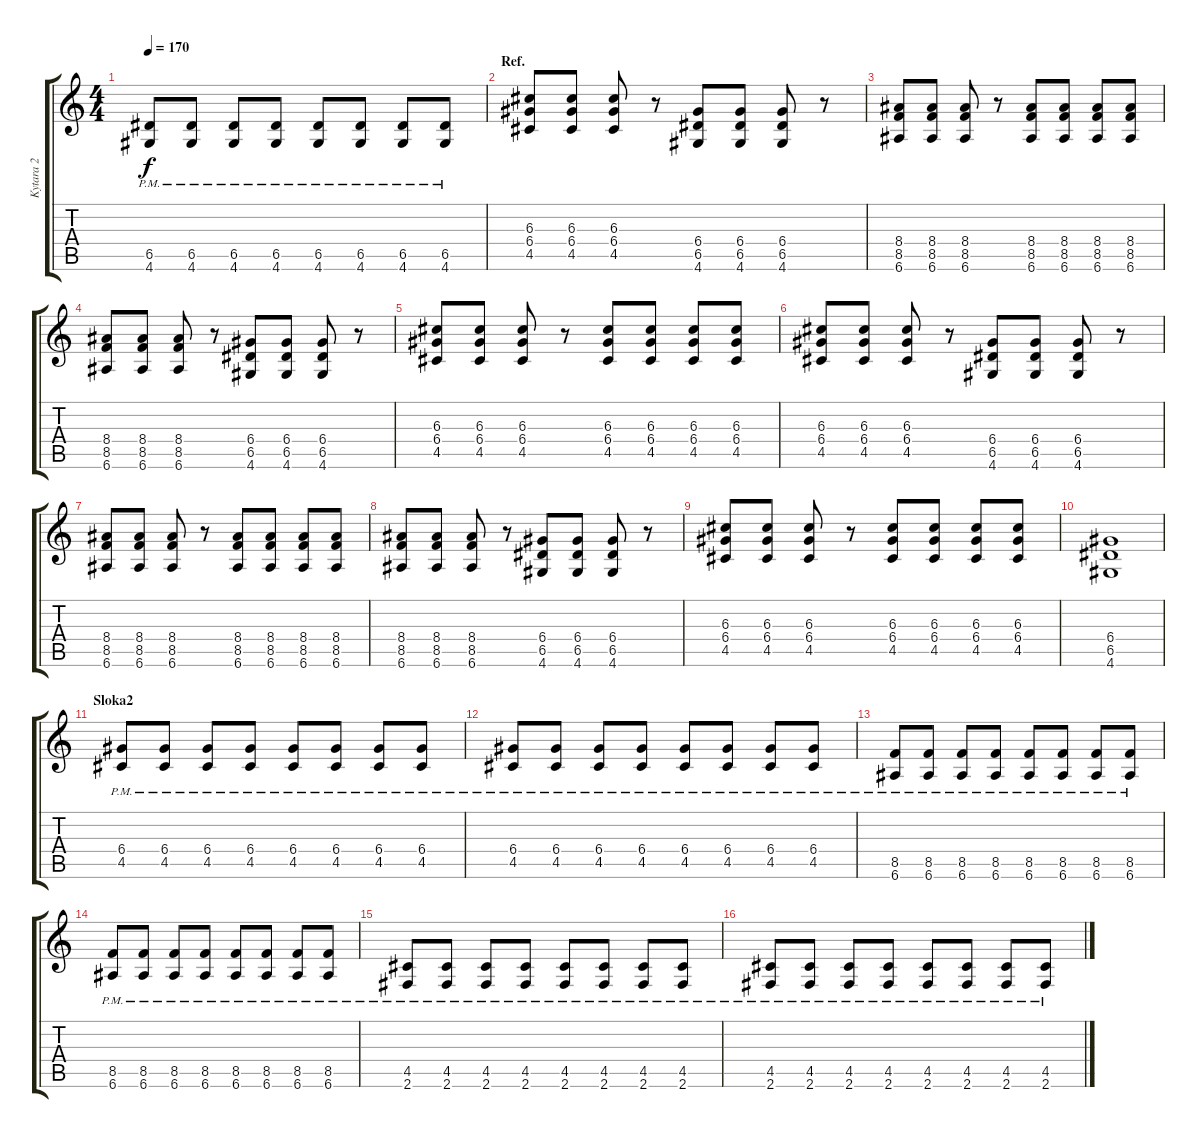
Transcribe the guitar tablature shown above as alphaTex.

\track ("Kytara 2" "Kytara 2") {instrument distortionguitar}
\staff {score tabs}
\tuning (E4 B3 G3 D3 A2 E2) {hide}
\ts (4 4)
\tempo 170
\clef g2
\ks c
(6.5{pm} 4.6{pm}).8{dy f} (6.5{pm} 4.6{pm}).8 (6.5{pm} 4.6{pm}).8 (6.5{pm} 4.6{pm}).8 (6.5{pm} 4.6{pm}).8 (6.5{pm} 4.6{pm}).8 (6.5{pm} 4.6{pm}).8 (6.5{pm} 4.6{pm}).8 |
\section ("" "Ref.")
(6.3 6.4 4.5).8 (6.3 6.4 4.5).8 (6.3 6.4 4.5).8 r.8 (6.4 6.5 4.6).8 (6.4 6.5 4.6).8 (6.4 6.5 4.6).8 r.8 |
(8.4 8.5 6.6).8 (8.4 8.5 6.6).8 (8.4 8.5 6.6).8 r.8 (8.4 8.5 6.6).8 (8.4 8.5 6.6).8 (8.4 8.5 6.6).8 (8.4 8.5 6.6).8 |
(8.4 8.5 6.6).8 (8.4 8.5 6.6).8 (8.4 8.5 6.6).8 r.8 (6.4 6.5 4.6).8 (6.4 6.5 4.6).8 (6.4 6.5 4.6).8 r.8 |
(6.3 6.4 4.5).8 (6.3 6.4 4.5).8 (6.3 6.4 4.5).8 r.8 (6.3 6.4 4.5).8 (6.3 6.4 4.5).8 (6.3 6.4 4.5).8 (6.3 6.4 4.5).8 |
(6.3 6.4 4.5).8 (6.3 6.4 4.5).8 (6.3 6.4 4.5).8 r.8 (6.4 6.5 4.6).8 (6.4 6.5 4.6).8 (6.4 6.5 4.6).8 r.8 |
(8.4 8.5 6.6).8 (8.4 8.5 6.6).8 (8.4 8.5 6.6).8 r.8 (8.4 8.5 6.6).8 (8.4 8.5 6.6).8 (8.4 8.5 6.6).8 (8.4 8.5 6.6).8 |
(8.4 8.5 6.6).8 (8.4 8.5 6.6).8 (8.4 8.5 6.6).8 r.8 (6.4 6.5 4.6).8 (6.4 6.5 4.6).8 (6.4 6.5 4.6).8 r.8 |
(6.3 6.4 4.5).8 (6.3 6.4 4.5).8 (6.3 6.4 4.5).8 r.8 (6.3 6.4 4.5).8 (6.3 6.4 4.5).8 (6.3 6.4 4.5).8 (6.3 6.4 4.5).8 |
(6.4 6.5 4.6).1 |
\section ("" "Sloka2")
(6.4{pm} 4.5{pm}).8 (6.4{pm} 4.5{pm}).8 (6.4{pm} 4.5{pm}).8 (6.4{pm} 4.5{pm}).8 (6.4{pm} 4.5{pm}).8 (6.4{pm} 4.5{pm}).8 (6.4{pm} 4.5{pm}).8 (6.4{pm} 4.5{pm}).8 |
(6.4{pm} 4.5{pm}).8 (6.4{pm} 4.5{pm}).8 (6.4{pm} 4.5{pm}).8 (6.4{pm} 4.5{pm}).8 (6.4{pm} 4.5{pm}).8 (6.4{pm} 4.5{pm}).8 (6.4{pm} 4.5{pm}).8 (6.4{pm} 4.5{pm}).8 |
(8.5{pm} 6.6{pm}).8 (8.5{pm} 6.6{pm}).8 (8.5{pm} 6.6{pm}).8 (8.5{pm} 6.6{pm}).8 (8.5{pm} 6.6{pm}).8 (8.5{pm} 6.6{pm}).8 (8.5{pm} 6.6{pm}).8 (8.5{pm} 6.6{pm}).8 |
(8.5{pm} 6.6{pm}).8 (8.5{pm} 6.6{pm}).8 (8.5{pm} 6.6{pm}).8 (8.5{pm} 6.6{pm}).8 (8.5{pm} 6.6{pm}).8 (8.5{pm} 6.6{pm}).8 (8.5{pm} 6.6{pm}).8 (8.5{pm} 6.6{pm}).8 |
(4.5{pm} 2.6{pm}).8 (4.5{pm} 2.6{pm}).8 (4.5{pm} 2.6{pm}).8 (4.5{pm} 2.6{pm}).8 (4.5{pm} 2.6{pm}).8 (4.5{pm} 2.6{pm}).8 (4.5{pm} 2.6{pm}).8 (4.5{pm} 2.6{pm}).8 |
(4.5{pm} 2.6{pm}).8 (4.5{pm} 2.6{pm}).8 (4.5{pm} 2.6{pm}).8 (4.5{pm} 2.6{pm}).8 (4.5{pm} 2.6{pm}).8 (4.5{pm} 2.6{pm}).8 (4.5{pm} 2.6{pm}).8 (4.5{pm} 2.6{pm}).8
